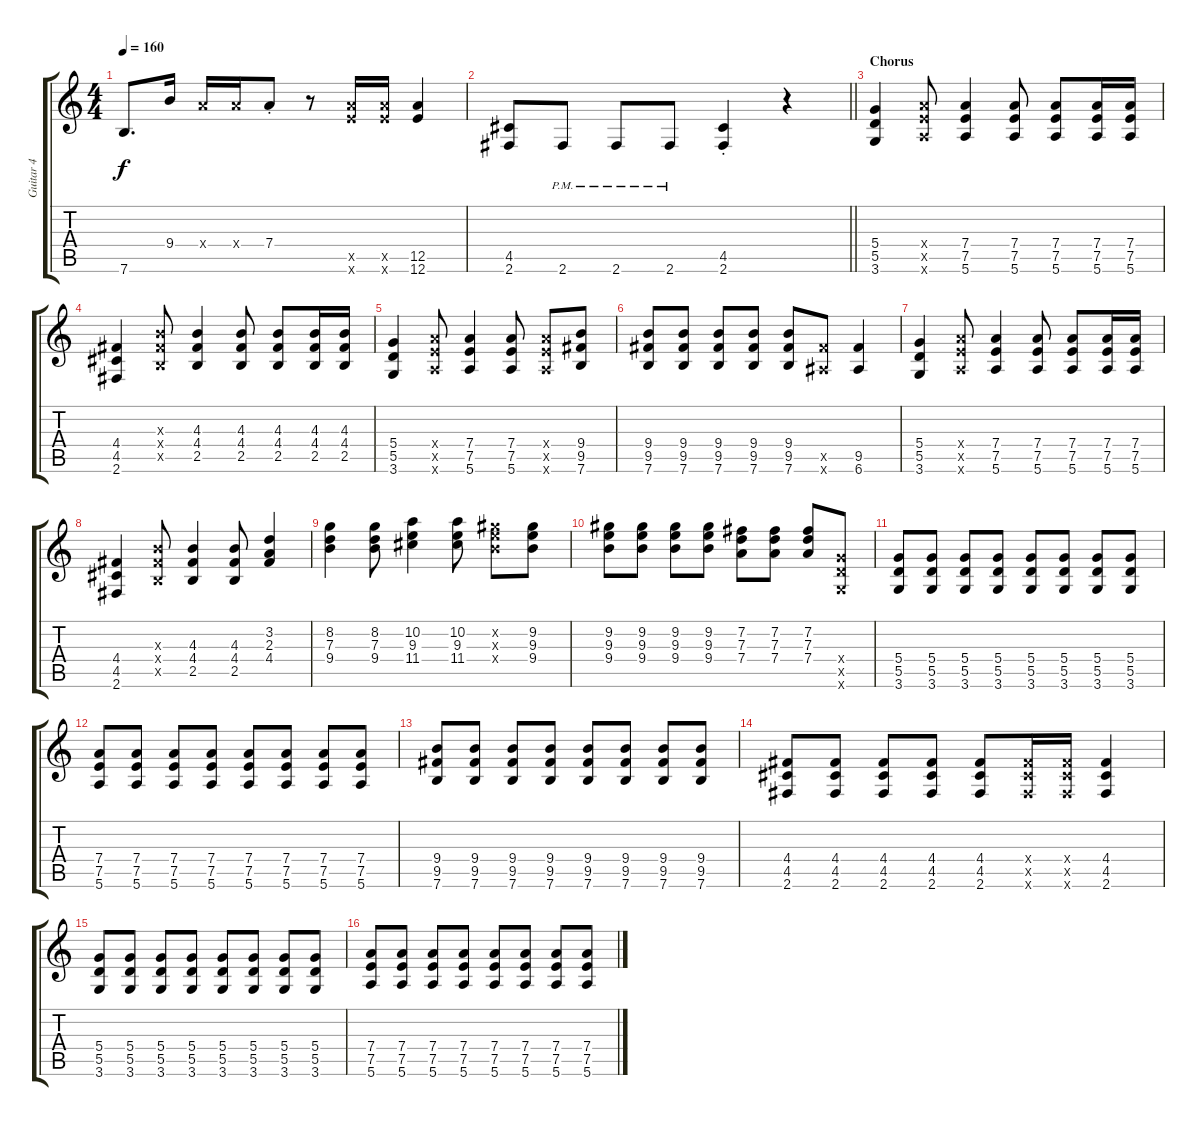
\track ("Guitar 4" "Guitar 4") {instrument overdrivenguitar}
\staff {score tabs}
\tuning (E4 B3 G3 D3 A2 E2) {hide}
\ts (4 4)
\tempo 160
\clef g2
\ks c
7.6.8{d dy f} 9.4.16 7.4{x}.16 7.4{x}.16 7.4{st}.8 r.8 (12.5{x} 12.6{x}).16 (12.5{x} 12.6{x}).16 (12.5 12.6).4 |
\barLineRight lightlight
(4.5 2.6).8 2.6{pm}.8 2.6{pm}.8 2.6{pm}.8 (4.5{st} 2.6{st}).4 r.4 |
\section ("" "Chorus")
(5.4 5.5 3.6).4 (7.4{x} 7.5{x} 5.6{x}).8 (7.4 7.5 5.6).4 (7.4 7.5 5.6).8 (7.4 7.5 5.6).8 (7.4 7.5 5.6).16 (7.4 7.5 5.6).16 |
(4.4 4.5 2.6).4 (4.3{x} 4.4{x} 2.5{x}).8 (4.3 4.4 2.5).4 (4.3 4.4 2.5).8 (4.3 4.4 2.5).8 (4.3 4.4 2.5).16 (4.3 4.4 2.5).16 |
(5.4 5.5 3.6).4 (7.4{x} 7.5{x} 5.6{x}).8 (7.4 7.5 5.6).4 (7.4 7.5 5.6).8 (7.4{x} 7.5{x} 5.6{x}).8 (9.4 9.5 7.6).8 |
(9.4 9.5 7.6).8 (9.4 9.5 7.6).8 (9.4 9.5 7.6).8 (9.4 9.5 7.6).8 (9.4 9.5 7.6).8 (9.5{x} 6.6{x}).8 (9.5 6.6).4 |
(5.4 5.5 3.6).4 (7.4{x} 7.5{x} 5.6{x}).8 (7.4 7.5 5.6).4 (7.4 7.5 5.6).8 (7.4 7.5 5.6).8 (7.4 7.5 5.6).16 (7.4 7.5 5.6).16 |
(4.4 4.5 2.6).4 (4.3{x} 4.4{x} 2.5{x}).8 (4.3 4.4 2.5).4 (4.3 4.4 2.5).8 (3.2 2.3 4.4).4 |
(8.2 7.3 9.4).4 (8.2 7.3 9.4).8 (10.2 9.3 11.4).4 (10.2 9.3 11.4).8 (9.2{x} 9.3{x} 9.4{x}).8 (9.2 9.3 9.4).8 |
(9.2 9.3 9.4).8 (9.2 9.3 9.4).8 (9.2 9.3 9.4).8 (9.2 9.3 9.4).8 (7.2 7.3 7.4).8 (7.2 7.3 7.4).8 (7.2 7.3 7.4).8 (5.4{x} 5.5{x} 3.6{x}).8 |
(5.4 5.5 3.6).8 (5.4 5.5 3.6).8 (5.4 5.5 3.6).8 (5.4 5.5 3.6).8 (5.4 5.5 3.6).8 (5.4 5.5 3.6).8 (5.4 5.5 3.6).8 (5.4 5.5 3.6).8 |
(7.4 7.5 5.6).8 (7.4 7.5 5.6).8 (7.4 7.5 5.6).8 (7.4 7.5 5.6).8 (7.4 7.5 5.6).8 (7.4 7.5 5.6).8 (7.4 7.5 5.6).8 (7.4 7.5 5.6).8 |
(9.4 9.5 7.6).8 (9.4 9.5 7.6).8 (9.4 9.5 7.6).8 (9.4 9.5 7.6).8 (9.4 9.5 7.6).8 (9.4 9.5 7.6).8 (9.4 9.5 7.6).8 (9.4 9.5 7.6).8 |
(4.4 4.5 2.6).8 (4.4 4.5 2.6).8 (4.4 4.5 2.6).8 (4.4 4.5 2.6).8 (4.4 4.5 2.6).8 (4.4{x} 4.5{x} 2.6{x}).16 (4.4{x} 4.5{x} 2.6{x}).16 (4.4 4.5 2.6).4 |
(5.4 5.5 3.6).8 (5.4 5.5 3.6).8 (5.4 5.5 3.6).8 (5.4 5.5 3.6).8 (5.4 5.5 3.6).8 (5.4 5.5 3.6).8 (5.4 5.5 3.6).8 (5.4 5.5 3.6).8 |
(7.4 7.5 5.6).8 (7.4 7.5 5.6).8 (7.4 7.5 5.6).8 (7.4 7.5 5.6).8 (7.4 7.5 5.6).8 (7.4 7.5 5.6).8 (7.4 7.5 5.6).8 (7.4 7.5 5.6).8
